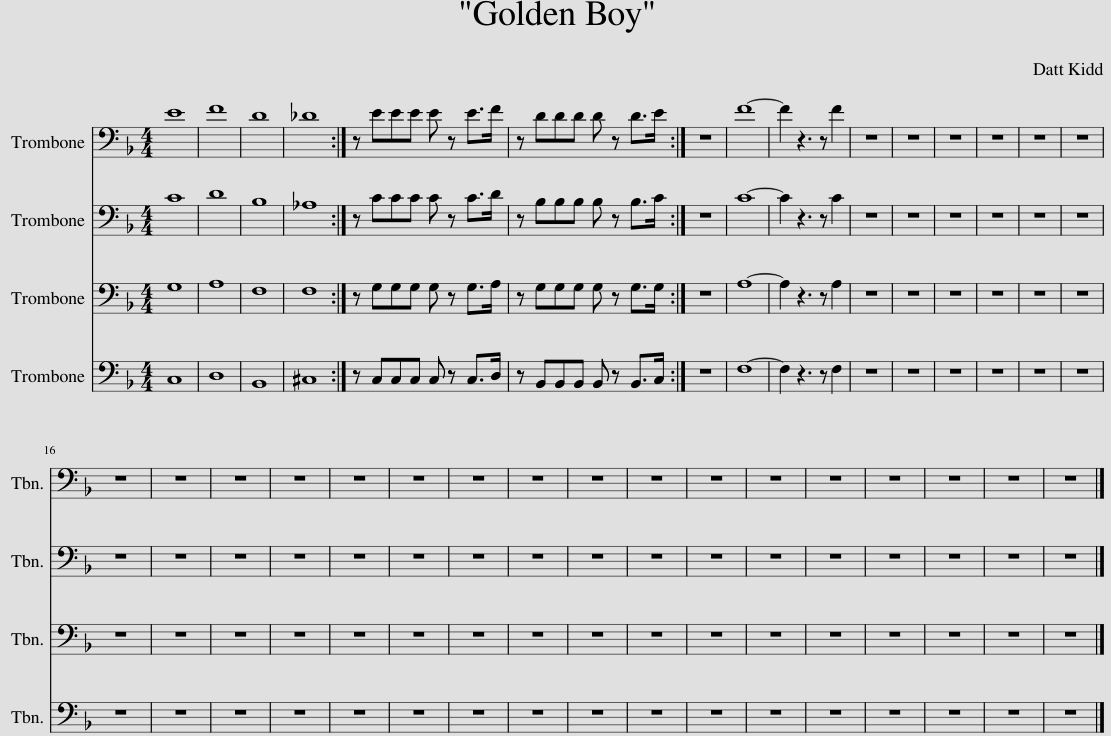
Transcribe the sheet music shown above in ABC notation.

X:1
%%score 1 2 3 4
L:1/8
M:4/4
I:linebreak $
K:F
V:1 bass
V:2 bass
V:3 bass
V:4 bass
V:1
 E8 | F8 | D8 | _D8 :| z EEE E z E>F | %5
 z DDD D z D>E :| z8 | F8- | F2 z3 z F2 | z8 | %10
 z8 | z8 | z8 | z8 | z8 |$ %15
 z8 | z8 | z8 | z8 | z8 | %20
 z8 | z8 | z8 | z8 | z8 | %25
 z8 | z8 | z8 | z8 | z8 | %30
 z8 | z8 |] %32
V:2
 C8 | D8 | B,8 | _A,8 :| z CCC C z C>D | %5
 z B,B,B, B, z B,>C :| z8 | C8- | C2 z3 z C2 | z8 | %10
 z8 | z8 | z8 | z8 | z8 |$ %15
 z8 | z8 | z8 | z8 | z8 | %20
 z8 | z8 | z8 | z8 | z8 | %25
 z8 | z8 | z8 | z8 | z8 | %30
 z8 | z8 |] %32
V:3
 G,8 | A,8 | F,8 | F,8 :| z G,G,G, G, z G,>A, | %5
 z G,G,G, G, z G,>G, :| z8 | A,8- | A,2 z3 z A,2 | z8 | %10
 z8 | z8 | z8 | z8 | z8 |$ %15
 z8 | z8 | z8 | z8 | z8 | %20
 z8 | z8 | z8 | z8 | z8 | %25
 z8 | z8 | z8 | z8 | z8 | %30
 z8 | z8 |] %32
V:4
 C,8 | D,8 | B,,8 | ^C,8 :| z C,C,C, C, z C,>D, | %5
 z B,,B,,B,, B,, z B,,>C, :| z8 | F,8- | F,2 z3 z F,2 | z8 | %10
 z8 | z8 | z8 | z8 | z8 |$ %15
 z8 | z8 | z8 | z8 | z8 | %20
 z8 | z8 | z8 | z8 | z8 | %25
 z8 | z8 | z8 | z8 | z8 | %30
 z8 | z8 |] %32
